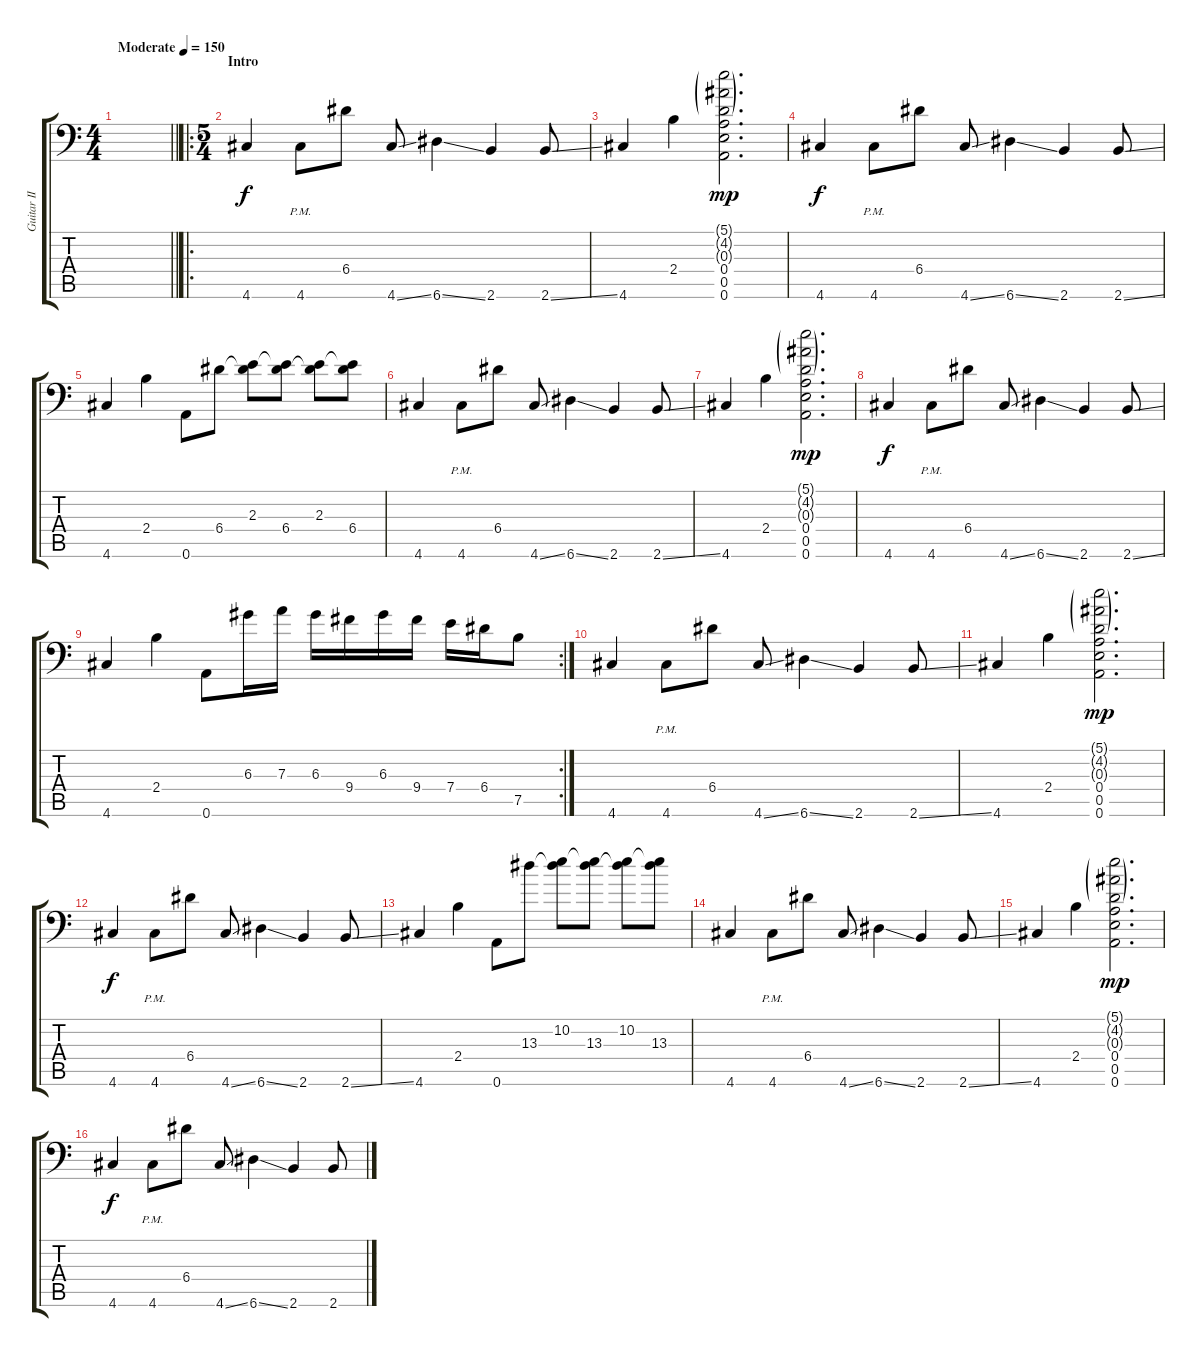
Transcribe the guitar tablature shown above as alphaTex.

\track ("Guitar II" "Guitar II") {instrument overdrivenguitar}
\staff {score tabs}
\tuning (B3 Gb3 D3 A2 E2 A1) {hide}
\ts (4 4)
\tempo (150 "Moderate")
\clef f4
\barLineRight lightlight
\ks c
|
\ro
\ts (5 4)
\section ("" "Intro")
4.6.4 4.6{pm}.8 6.4.8 4.6{ss}.8 6.6{ss}.4 2.6.4 2.6{ss}.8 |
4.6.4 2.4.4 (5.1{g} 4.2{g} 0.3{g} 0.4 0.5 0.6).2{d dy mp} |
4.6.4{dy f} 4.6{pm}.8 6.4.8 4.6{ss}.8 6.6{ss}.4 2.6.4 2.6{ss}.8 |
4.6.4 2.4.4 0.6.8 6.4.8 (2.3 6.4{t}).8 (2.3{t} 6.4).8 (2.3 6.4{t}).8 (2.3{t} 6.4).8 |
4.6.4 4.6{pm}.8 6.4.8 4.6{ss}.8 6.6{ss}.4 2.6.4 2.6{ss}.8 |
4.6.4 2.4.4 (5.1{g} 4.2{g} 0.3{g} 0.4 0.5 0.6).2{d dy mp} |
4.6.4{dy f} 4.6{pm}.8 6.4.8 4.6{ss}.8 6.6{ss}.4 2.6.4 2.6{ss}.8 |
\rc 2
4.6.4 2.4.4 0.6.8 6.3.16 7.3.16 6.3.16 9.4.16 6.3.16 9.4.16 7.4.16 6.4.16 7.5.8 |
4.6.4 4.6{pm}.8 6.4.8 4.6{ss}.8 6.6{ss}.4 2.6.4 2.6{ss}.8 |
4.6.4 2.4.4 (5.1{g} 4.2{g} 0.3{g} 0.4 0.5 0.6).2{d dy mp} |
4.6.4{dy f} 4.6{pm}.8 6.4.8 4.6{ss}.8 6.6{ss}.4 2.6.4 2.6{ss}.8 |
4.6.4 2.4.4 0.6.8 13.3.8 (10.2 13.3{t}).8 (10.2{t} 13.3).8 (10.2 13.3{t}).8 (10.2{t} 13.3).8 |
4.6.4 4.6{pm}.8 6.4.8 4.6{ss}.8 6.6{ss}.4 2.6.4 2.6{ss}.8 |
4.6.4 2.4.4 (5.1{g} 4.2{g} 0.3{g} 0.4 0.5 0.6).2{d dy mp} |
4.6.4{dy f} 4.6{pm}.8 6.4.8 4.6{ss}.8 6.6{ss}.4 2.6.4 2.6{ss}.8
